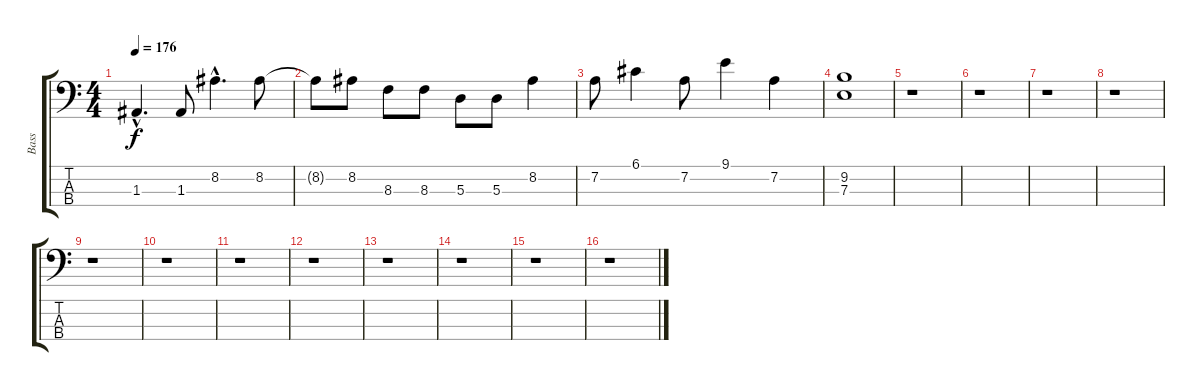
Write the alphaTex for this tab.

\track ("Bass" "Bass") {instrument electricbasspick}
\staff {score tabs}
\tuning (G2 D2 A1 D1) {hide}
\ts (4 4)
\tempo 176
\clef f4
\ks c
1.3{hac}.4{d dy f} 1.3.8 8.2{hac}.4{d} 8.2.8 |
8.2{t}.8 8.2.8 8.3.8 8.3.8 5.3.8 5.3.8 8.2.4 |
7.2.8 6.1.4 7.2.8 9.1.4 7.2.4 |
(9.2 7.3).1 |
r.1 |
r.1 |
r.1 |
r.1 |
r.1 |
r.1 |
r.1 |
r.1 |
r.1 |
r.1 |
r.1 |
r.1
